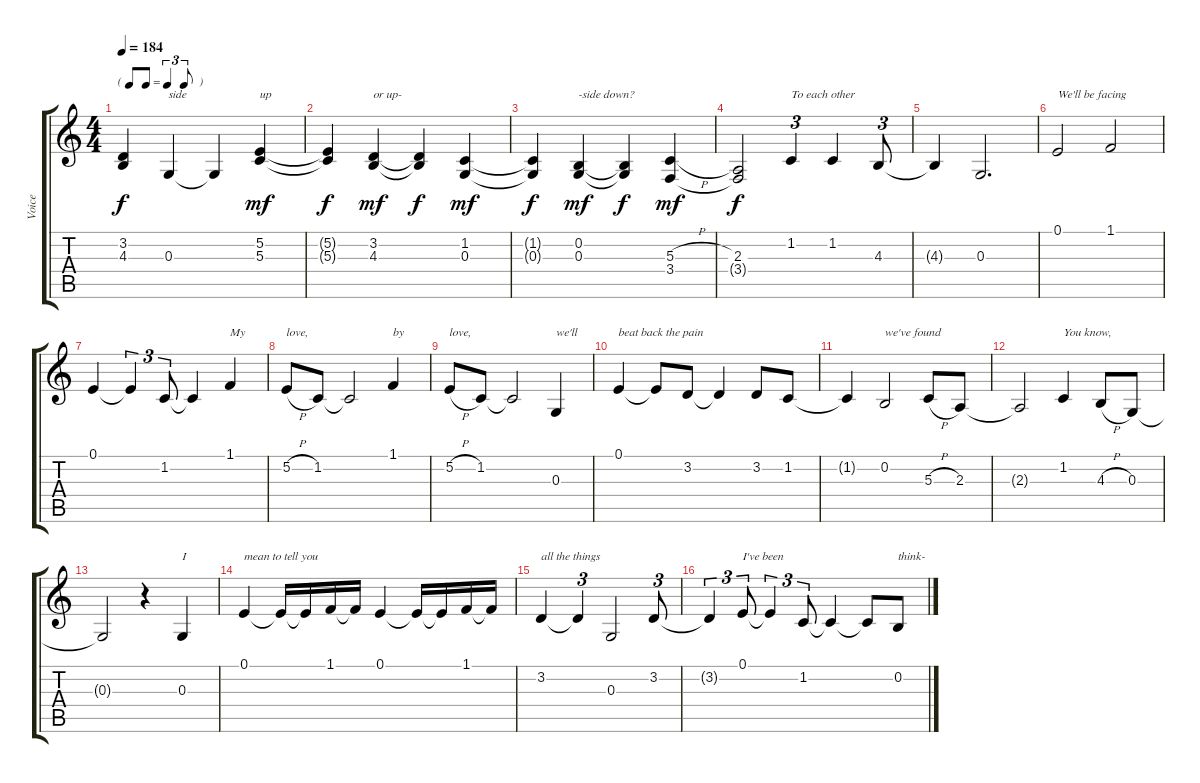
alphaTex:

\track ("Voice" "Voice") {instrument clarinet}
\staff {score tabs}
\tuning (E4 B3 G3 D3 A2 E2) {hide}
\ts (4 4)
\tf triplet8th
\tempo 184
\clef g2
\ks c
(3.2{t} 4.3{t}).4{dy f} 0.3.4{txt "side"} 0.3{t}.4 (5.2 5.3).4{txt "up" dy mf} |
(5.2{t} 5.3{t}).4{dy f} (3.2 4.3).4{txt "or up-" dy mf} (3.2{t} 4.3{t}).4{dy f} (1.2 0.3).4{dy mf} |
(1.2{t} 0.3{t}).4{dy f} (0.2 0.3).4{txt "-side down?" dy mf} (0.2{t} 0.3{t}).4{dy f} (5.3{h} 3.4).4{dy mf} |
(2.3 3.4{t}).2{dy f} 1.2.4{tu (3 2) txt "To each other"} 1.2.4 4.3.8{tu (3 2)} |
4.3{t}.4 0.3.2{d} |
0.1.2{txt "We'll be facing"} 1.1.2 |
0.1.4 0.1{t}.4{tu (3 2)} 1.2.8{tu (3 2)} 1.2{t}.4 1.1.4{txt "My"} |
5.2{h}.8{txt "love,"} 1.2.8 1.2{t}.2 1.1.4{txt "by"} |
5.2{h}.8{txt "love,"} 1.2.8 1.2{t}.2 0.3.4{txt "we'll"} |
0.1.4{txt "beat back the pain"} 0.1{t}.8 3.2.8 3.2{t}.4 3.2.8 1.2.8 |
1.2{t}.4 0.2.2{txt "we've found"} 5.3{h}.8 2.3.8 |
2.3{t}.2 1.2.4{txt "You know,"} 4.3{h}.8 0.3.8 |
0.3{t}.2 r.4 0.3.4{txt "I"} |
0.1.4{txt "mean to tell you"} 0.1{t}.16 0.1{t}.16 1.1.16 1.1{t}.16 0.1.4 0.1{t}.16 0.1{t}.16 1.1.16 1.1{t}.16 |
3.2.4{txt "all the things"} 3.2{t}.4{tu (3 2)} 0.3.2 3.2.8{tu (3 2)} |
3.2{t}.4{tu (3 2)} 0.1.8{tu (3 2) txt "I've been"} 0.1{t}.4{tu (3 2)} 1.2.8{tu (3 2)} 1.2{t}.4 1.2{t}.8 0.2.8{txt "think-"}
